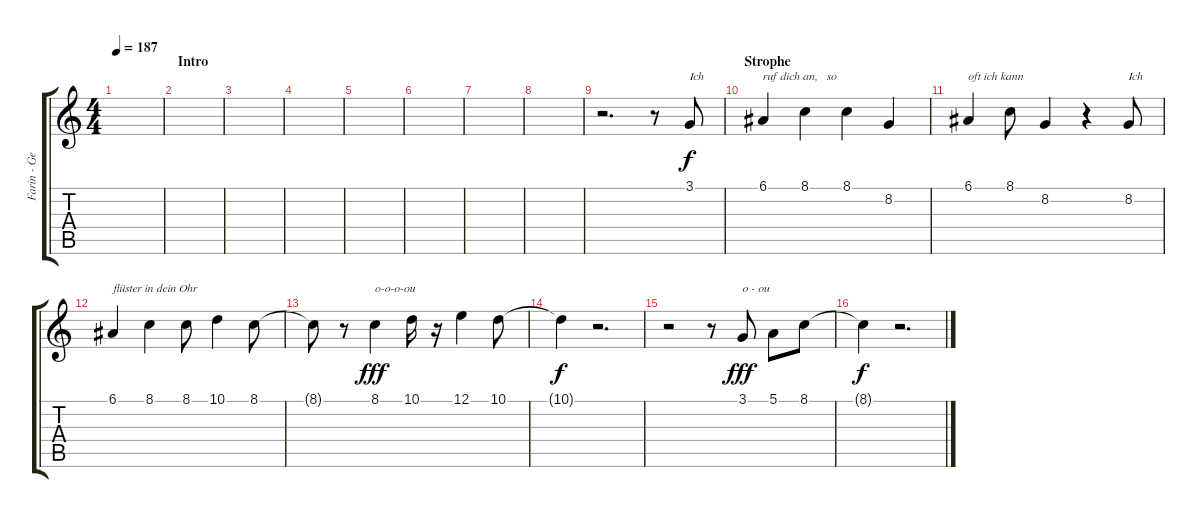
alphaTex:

\track ("Farin - Gesang" "Farin - Ge") {instrument tenorsax}
\staff {score tabs}
\tuning (E4 B3 G3 D3 A2 E2) {hide}
\ts (4 4)
\tempo 187
\clef g2
\ks c
|
\section ("" "Intro")
|
|
|
|
|
|
|
r.2{d} r.8 3.1.8{txt "Ich "} |
\section ("" "Strophe")
6.1.4{txt "ruf dich an,   so"} 8.1.4 8.1.4 8.2.4 |
6.1.4{txt "oft ich kann"} 8.1.8 8.2.4 r.4 8.2.8{txt "Ich"} |
6.1.4{txt "flüster in dein Ohr"} 8.1.4 8.1.8 10.1.4 8.1.8 |
8.1{t}.8{dy f} r.8 8.1.4{txt "o-o-o-ou" dy fff} 10.1.16 r.16 12.1.4 10.1.8 |
10.1{t}.4{dy f} r.2{d} |
r.2 r.8 3.1.8{txt "o - ou" dy fff} 5.1.8 8.1.8 |
8.1{t}.4{dy f} r.2{d}
